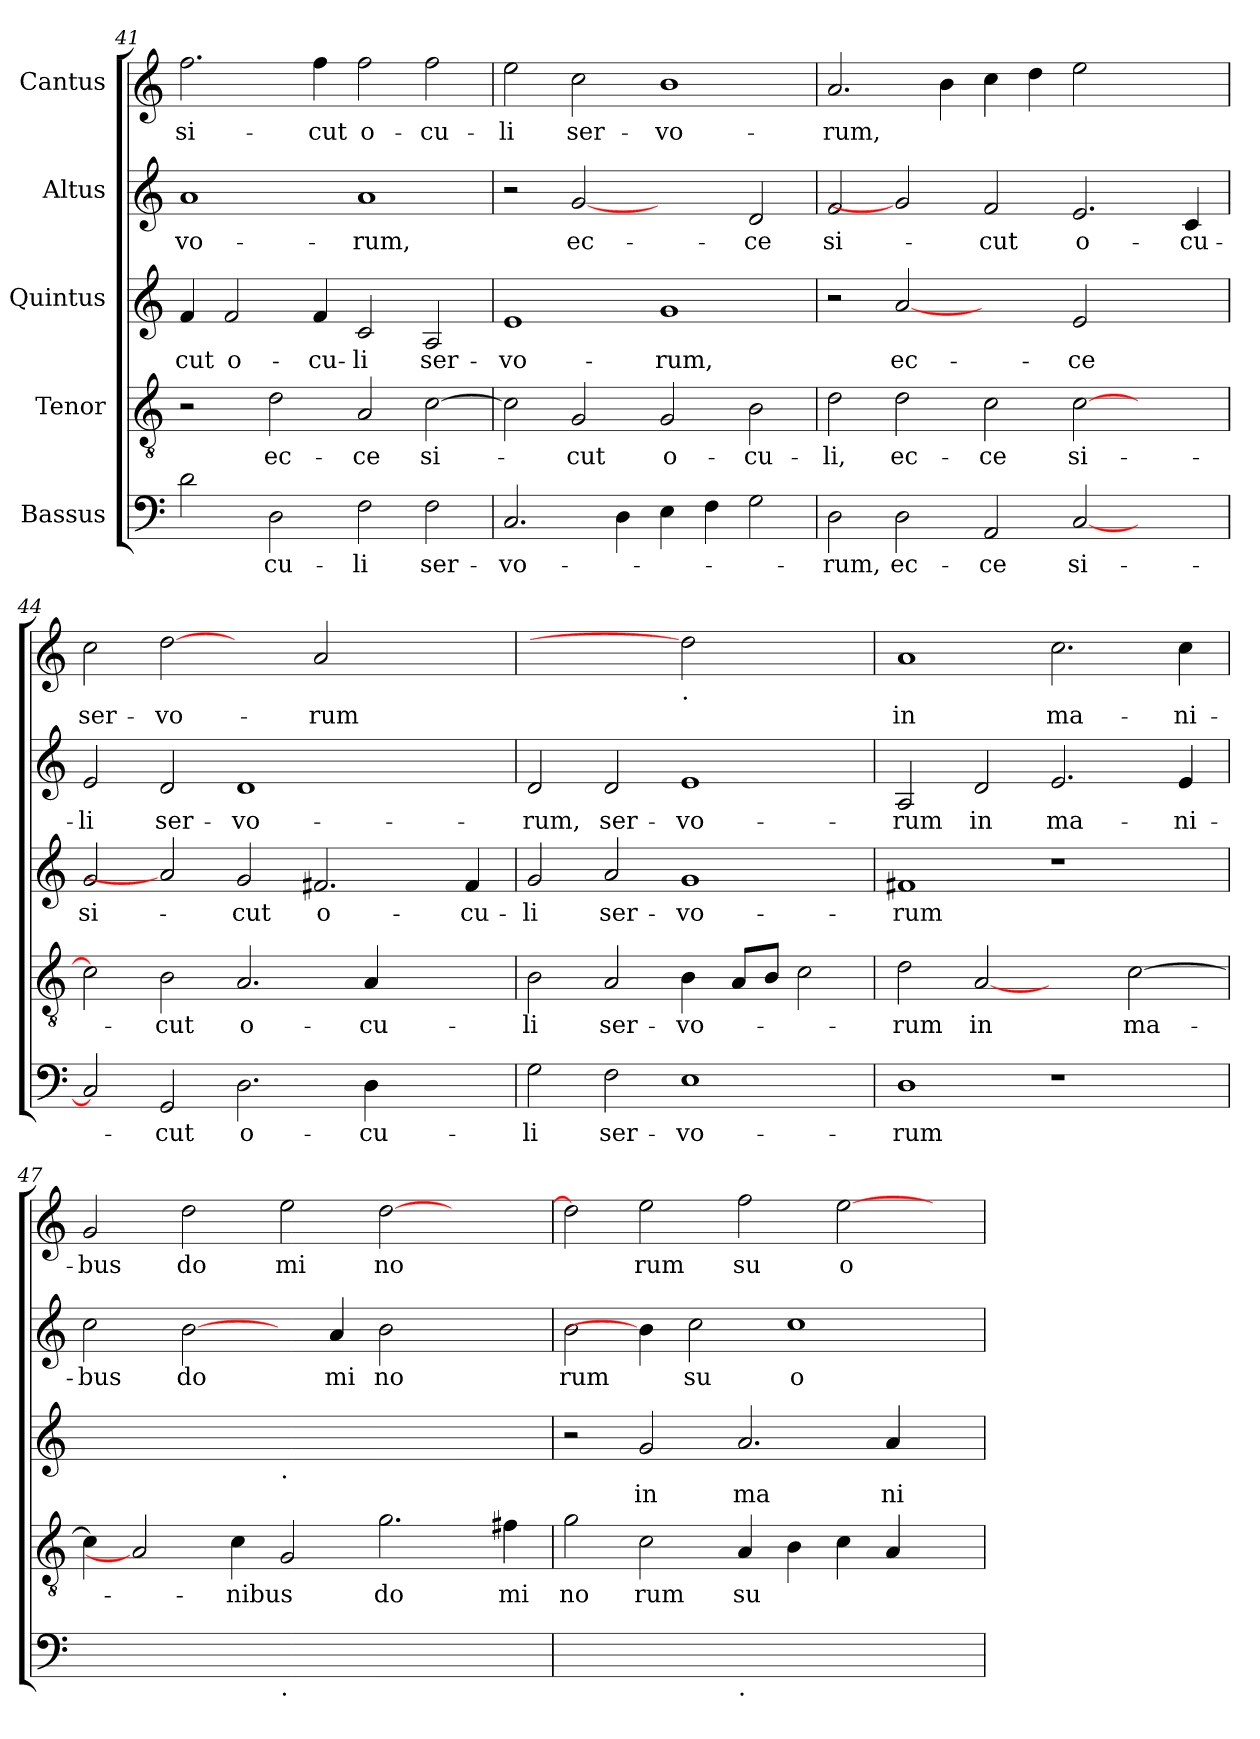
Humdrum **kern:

**kern	**text	**kern	**text	**kern	**text	**kern	**text	**kern	**text
*part5	*part5	*part4	*part4	*part3	*part3	*part2	*part2	*part1	*part1
*staff5	*staff5	*staff4	*staff4	*staff3	*staff3	*staff2	*staff2	*staff1	*staff1
*I"Bassus	*	*I"Tenor	*	*I"Quintus	*	*I"Altus	*	*I"Cantus	*
!!LO:LB:g=z
*clefF4	*	*clefGv2	*	*clefG2	*	*clefG2	*	*clefG2	*
*k[]	*	*k[]	*	*k[]	*	*k[]	*	*k[]	*
=41	=41	=41	=41	=41	=41	=41	=41	=41	=41
!	!	!	!	!	!LO:LY:b	!	!LO:LY:b	!	!LO:LY:b
2d\	.	2r	.	4f/	cut	1a	-vo-	2.ff\	si-
!	!	!	!	!	!LO:LY:b	!	!	!	!
.	.	.	.	2f/	o-	.	.	.	.
!	!LO:LY:b	!	!LO:LY:b	!	!	!	!	!	!
2D\	cu-	2d\	ec-	.	.	.	.	.	.
!	!	!	!	!	!LO:LY:b	!	!	!	!LO:LY:b
.	.	.	.	4f/	-cu-	.	.	4ff\	-cut
!	!LO:LY:b	!	!LO:LY:b	!	!LO:LY:b	!	!LO:LY:b	!	!LO:LY:b
2F\	-li	2A/	-ce	2c/	-li	1a	-rum,	2ff\	o-
!	!LO:LY:b	!	!LO:LY:b	!	!LO:LY:b	!	!	!	!LO:LY:b
2F\	ser-	[>2c\	si-	2A/	ser-	.	.	2ff\	-cu-
=42	=42	=42	=42	=42	=42	=42	=42	=42	=42
!	!LO:LY:b	!	!	!	!LO:LY:b	!	!	!	!LO:LY:b
2.C/	-vo-	2c\]	.	1e	-vo-	2r	.	2ee\	-li
!	!	!	!LO:LY:b	!	!	!	!LO:LY:b	!	!LO:LY:b
.	.	2G/	-cut	.	.	[2g	ec-	2cc\	ser-
4D\	.	.	.	.	.	.	.	.	.
!	!	!	!LO:LY:b	!	!LO:LY:b	!	!	!	!LO:LY:b
4E\	.	2G/	o-	1g	-rum,	2ryy	.	1b	-vo-
4F\	.	.	.	.	.	.	.	.	.
!	!	!	!LO:LY:b	!	!	!	!LO:LY:b	!	!
2G\	.	2B\	-cu-	.	.	2d/	-ce	.	.
=43	=43	=43	=43	=43	=43	=43	=43	=43	=43
!	!LO:LY:b	!	!LO:LY:b	!	!	!	!LO:LY:b	!	!LO:LY:b
2D\	-rum,	2d\	-li,	2r	.	2f/	si-	2.a/	-rum,
!	!LO:LY:b	!	!LO:LY:b	!	!LO:LY:b	!	!	!	!
2D\	ec-	2d\	ec-	[2a	ec-	2g]	.	.	.
.	.	.	.	.	.	.	.	4b\	.
!	!LO:LY:b	!	!LO:LY:b	!	!	!	!LO:LY:b	!	!
2AA/	-ce	2c\	-ce	2ryy	.	2f/	-cut	4cc\	.
.	.	.	.	.	.	.	.	4dd\	.
!	!LO:LY:b	!	!LO:LY:b	!	!LO:LY:b	!	!LO:LY:b	!	!
[<2C/	si-	[>2c\	si-	2e/	-ce	2.e/	o-	2ee\	.
2ryy	.	2ryy	.	2ryy	.	.	.	2ryy	.
!	!	!	!	!	!	!	!LO:LY:b	!	!
.	.	.	.	.	.	4c/	-cu-	.	.
=44	=44	=44	=44	=44	=44	=44	=44	=44	=44
!	!	!	!	!	!LO:LY:b	!	!LO:LY:b	!	!LO:LY:b
2C/]	.	2c\]	.	2g/	si-	2e/	-li	2cc\	ser-
!	!LO:LY:b	!	!LO:LY:b	!	!	!	!LO:LY:b	!	!LO:LY:b
2GG/	-cut	2B\	-cut	2a]	.	2d/	ser-	[2dd	-vo-
!	!LO:LY:b	!	!LO:LY:b	!	!LO:LY:b	!	!LO:LY:b	!	!
2.D\	o-	2.A/	o-	2g/	-cut	1d	-vo-	2ryy	.
!	!	!	!	!	!LO:LY:b	!	!	!	!LO:LY:b
.	.	.	.	2.f#X/	o-	.	.	2a/	-rum
!	!LO:LY:b	!	!LO:LY:b	!	!	!	!	!	!
4D\	-cu-	4A/	-cu-	.	.	.	.	.	.
2ryy	.	2ryy	.	.	.	2ryy	.	2ryy	.
!	!	!	!	!	!LO:LY:b	!	!	!	!
.	.	.	.	4f#/	-cu-	.	.	.	.
=45	=45	=45	=45	=45	=45	=45	=45	=45	=45
!	!LO:LY:b	!	!LO:LY:b	!	!LO:LY:b	!	!LO:LY:b	!	!
2G\	-li	2B\	-li	2g/	-li	2d/	-rum,	1ryy	.
!	!LO:LY:b	!	!LO:LY:b	!	!LO:LY:b	!	!LO:LY:b	!	!
2F\	ser-	2A/	ser-	2a/	ser-	2d/	ser-	.	.
!	!	!	!	!	!	!	!	!LO:TX:b:t=.	!
!	!LO:LY:b	!	!LO:LY:b	!	!LO:LY:b	!	!LO:LY:b	!	!
1E	-vo-	4B\	-vo-	1g	-vo-	1e	-vo-	2dd]	.
.	.	8A/L	.	.	.	.	.	.	.
.	.	8B/J	.	.	.	.	.	.	.
.	.	2c\	.	.	.	.	.	2ryy	.
=46	=46	=46	=46	=46	=46	=46	=46	=46	=46
!	!LO:LY:b	!	!LO:LY:b	!	!LO:LY:b	!	!LO:LY:b	!	!LO:LY:b
1D	-rum	2d\	-rum	1f#X	-rum	2A/	-rum	1a	in
!	!	!	!LO:LY:b	!	!	!	!LO:LY:b	!	!
.	.	[2A	in	.	.	2d/	in	.	.
!	!	!	!	!	!	!	!LO:LY:b	!	!LO:LY:b
1r	.	2ryy	.	1r	.	2.e/	ma-	2.cc\	ma-
!	!	!	!LO:LY:b	!	!	!	!	!	!
.	.	[>2c\	ma-	.	.	.	.	.	.
!	!	!	!	!	!	!	!LO:LY:b	!	!LO:LY:b
.	.	.	.	.	.	4e/	-ni-	4cc\	-ni-
!!LO:PB:g=z
=47	=47	=47	=47	=47	=47	=47	=47	=47	=47
!	!	!	!	!	!	!	!LO:LY:b	!	!LO:LY:b
1ryy	.	4c\]	.	1ryy	.	2cc\	-bus	2g/	-bus
.	.	2A]	.	.	.	.	.	.	.
!	!	!	!	!	!	!	!LO:LY:b	!	!LO:LY:b
.	.	.	.	.	.	[2b\	do	2dd\	do
!	!	!	!LO:LY:b	!	!	!	!	!	!
.	.	4c\	-nibus	.	.	.	.	.	.
!	!	!	!	!LO:TX:b:t=.	!	!	!	!	!
!LO:TX:b:t=.	!	!	!	!	!	!	!	!	!
!	!	!	!	!	!	!	!	!	!LO:LY:b
1.ryy	.	2G/	.	1.ryy	.	4ryy	.	2ee\	mi
!	!	!	!	!	!	!	!LO:LY:b	!	!
.	.	.	.	.	.	4a/	mi	.	.
!	!	!	!LO:LY:b	!	!	!	!LO:LY:b	!	!LO:LY:b
.	.	2.g\	do	.	.	2b\	no	[>2dd\	no
.	.	.	.	.	.	2ryy	.	2ryy	.
!	!	!	!LO:LY:b	!	!	!	!	!	!
.	.	4f#X\	mi	.	.	.	.	.	.
=48	=48	=48	=48	=48	=48	=48	=48	=48	=48
!	!	!	!LO:LY:b	!	!	!	!LO:LY:b	!	!
1ryy	.	2g\	no	2r	.	2b\	rum	2dd\]	.
!	!	!	!LO:LY:b	!	!LO:LY:b	!	!	!	!LO:LY:b
.	.	2c\	rum	2g/	in	4b\]	.	2ee\	rum
!	!	!	!	!	!	!	!LO:LY:b	!	!
.	.	.	.	.	.	2cc\	su	.	.
!LO:TX:b:t=.	!	!	!	!	!	!	!	!	!
!	!	!	!LO:LY:b	!	!LO:LY:b	!	!	!	!LO:LY:b
1ryy	.	4A/	su	2.a/	ma	.	.	2ff\	su
!	!	!	!	!	!	!	!LO:LY:b	!	!
.	.	4B\	.	.	.	1cc	o	.	.
!	!	!	!	!	!	!	!	!	!LO:LY:b
.	.	4c\	.	.	.	.	.	[>2ee\	o
!	!	!	!	!	!LO:LY:b	!	!	!	!
.	.	4A/	.	4a/	ni	.	.	.	.
4ryy	.	4ryy	.	4ryy	.	.	.	4ryy	.
=	=	=	=	=	=	=	=	=	=
*-	*-	*-	*-	*-	*-	*-	*-	*-	*-
